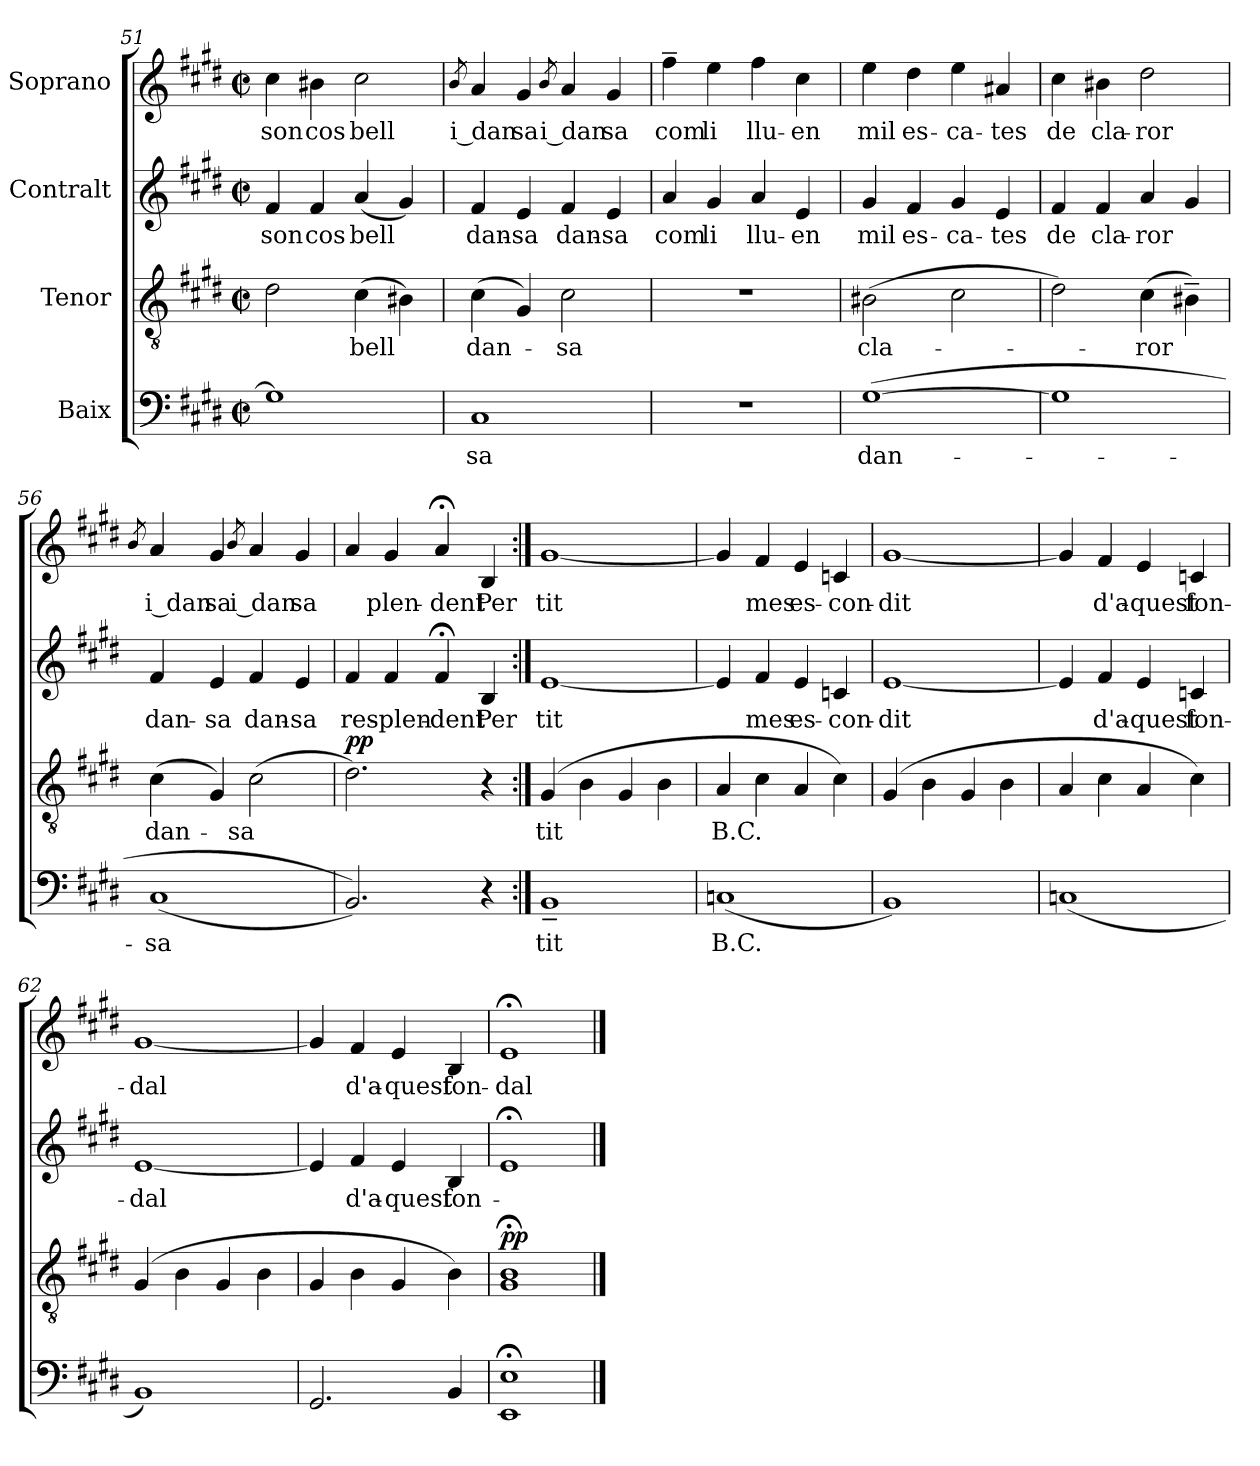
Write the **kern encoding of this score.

**kern	**text	**kern	**text	**dynam	**kern	**text	**kern	**text
*part4	*part4	*part3	*part3	*part3	*part2	*part2	*part1	*part1
*staff4	*staff4	*staff3	*staff3	*staff3	*staff2	*staff2	*staff1	*staff1
*I"Baix	*	*I"Tenor	*	*	*I"Contralt	*	*I"Soprano	*
*clefF4	*	*clefGv2	*	*	*clefG2	*	*clefG2	*
*k[f#c#g#d#]	*	*k[f#c#g#d#]	*	*	*k[f#c#g#d#]	*	*k[f#c#g#d#]	*
*M2/2	*	*M2/2	*	*	*M2/2	*	*M2/2	*
*met(c|)	*	*met(c|)	*	*	*met(c|)	*	*met(c|)	*
=51	=51	=51	=51	=51	=51	=51	=51	=51
1G#]	.	2d#\	.	.	4f#/	son	4cc#\	son
.	.	.	.	.	4f#/	cos	4b#X\	cos
.	.	(>4c#\	bell	.	(4a/	bell	2cc#\	bell
.	.	4B#X\)	.	.	4g#/)	.	.	.
=52	=52	=52	=52	=52	=52	=52	=52	=52
.	.	.	.	.	.	.	8qb/	.
1C#	-sa	(>4c#\	dan-	.	4f#/	dan-	4a/	i dan
.	.	4G#/)	.	.	4e/	-sa	4g#/	-sa
.	.	.	.	.	.	.	8qb/	.
.	.	2c#\	-sa	.	4f#/	dan-	4a/	i dan
.	.	.	.	.	4e/	-sa	4g#/	-sa
!!LO:LB:g=z
=53	=53	=53	=53	=53	=53	=53	=53	=53
1r	.	1r	.	.	4a/	com	4ff#~\	com
.	.	.	.	.	4g#/	li	4ee\	li
.	.	.	.	.	4a/	llu-	4ff#\	llu-
.	.	.	.	.	4e/	-en	4cc#\	-en
=54	=54	=54	=54	=54	=54	=54	=54	=54
([1G#	dan-	(2B#X\	-cla-	.	4g#/	mil	4ee\	mil
.	.	.	.	.	4f#/	es-	4dd#\	es-
.	.	2c#\	.	.	4g#/	-ca-	4ee\	-ca-
.	.	.	.	.	4e/	-tes	4a#X/	-tes
=55	=55	=55	=55	=55	=55	=55	=55	=55
1G#]	.	2d#\)	.	.	4f#/	de	4cc#\	de
.	.	.	.	.	4f#/	cla-	4b#X\	cla-
.	.	(>4c#\	-ror	.	4a/	-ror	2dd#\	-ror
.	.	4B#X~\)	.	.	4g#/	.	.	.
=56	=56	=56	=56	=56	=56	=56	=56	=56
.	.	.	.	.	.	.	8qb/	.
(1C#	-sa	(>4c#\	dan-	.	4f#/	dan-	4a/	i dan
.	.	4G#/)	.	.	4e/	-sa	4g#/	-sa
.	.	.	.	.	.	.	8qb/	.
.	.	(2c#\	-sa	.	4f#/	dan-	4a/	i dan
.	.	.	.	.	4e/	-sa	4g#/	-sa
!!LO:PB:g=z
=57	=57	=57	=57	=57	=57	=57	=57	=57
!	!	!	!	!LO:DY:a	!	!	!	!
2.BB/))	.	2.d#\)	.	pp	4f#/	res-	4a/	.
.	.	.	.	.	4f#/	-plen-	4g#/	-plen-
.	.	.	.	.	4f#;</	-dent	4a;</	-dent
4r	.	4r	.	.	4B/	Per	4B/	Per
=58:|!	=58:|!	=58:|!	=58:|!	=58:|!	=58:|!	=58:|!	=58:|!	=58:|!
1BB~	tit	(>4G#/	tit	.	[1e	tit	[1g#	tit
.	.	4B\	.	.	.	.	.	.
.	.	4G#/	.	.	.	.	.	.
.	.	4B\	.	.	.	.	.	.
=59	=59	=59	=59	=59	=59	=59	=59	=59
(1Cn	B.C.	4A/	B.C.	.	4e/]	.	4g#/]	.
.	.	4c#\	.	.	4f#/	mes	4f#/	mes
.	.	4A/	.	.	4e/	es-	4e/	es-
.	.	4c#\)	.	.	4cn/	-con-	4cn/	-con-
=60	=60	=60	=60	=60	=60	=60	=60	=60
1BB)	.	(>4G#/	.	.	[1e	-dit	[1g#	-dit
.	.	4B\	.	.	.	.	.	.
.	.	4G#/	.	.	.	.	.	.
.	.	4B\	.	.	.	.	.	.
=61	=61	=61	=61	=61	=61	=61	=61	=61
(1Cn	.	4A/	.	.	4e/]	.	4g#/]	.
.	.	4c#\	.	.	4f#/	d'a-	4f#/	d'a-
.	.	4A/	.	.	4e/	-quest	4e/	-quest
.	.	4c#\)	.	.	4cn/	fon-	4cn/	fon-
!!LO:LB:g=z
=62	=62	=62	=62	=62	=62	=62	=62	=62
1BB)	.	(>4G#/	.	.	[1e	-dal	[1g#	-dal
.	.	4B\	.	.	.	.	.	.
.	.	4G#/	.	.	.	.	.	.
.	.	4B\	.	.	.	.	.	.
=63	=63	=63	=63	=63	=63	=63	=63	=63
2.GG#/	.	4G#/	.	.	4e/]	.	4g#/]	.
.	.	4B\	.	.	4f#/	d'a-	4f#/	d'a-
.	.	4G#/	.	.	4e/	-quest	4e/	-quest
4BB/	.	4B\)	.	.	4B/	fon-	4B/	fon-
=64	=64	=64	=64	=64	=64	=64	=64	=64
*^	*	*	*	*	*	*	*	*
!	!	!	!	!	!LO:DY:a	!	!	!	!
1E;<	1EE	.	1G#;< 1B;<	.	pp	1e;<	.	1e;<	-dal
*v	*v	*	*	*	*	*	*	*	*
==	==	==	==	==	==	==	==	==
*-	*-	*-	*-	*-	*-	*-	*-	*-
